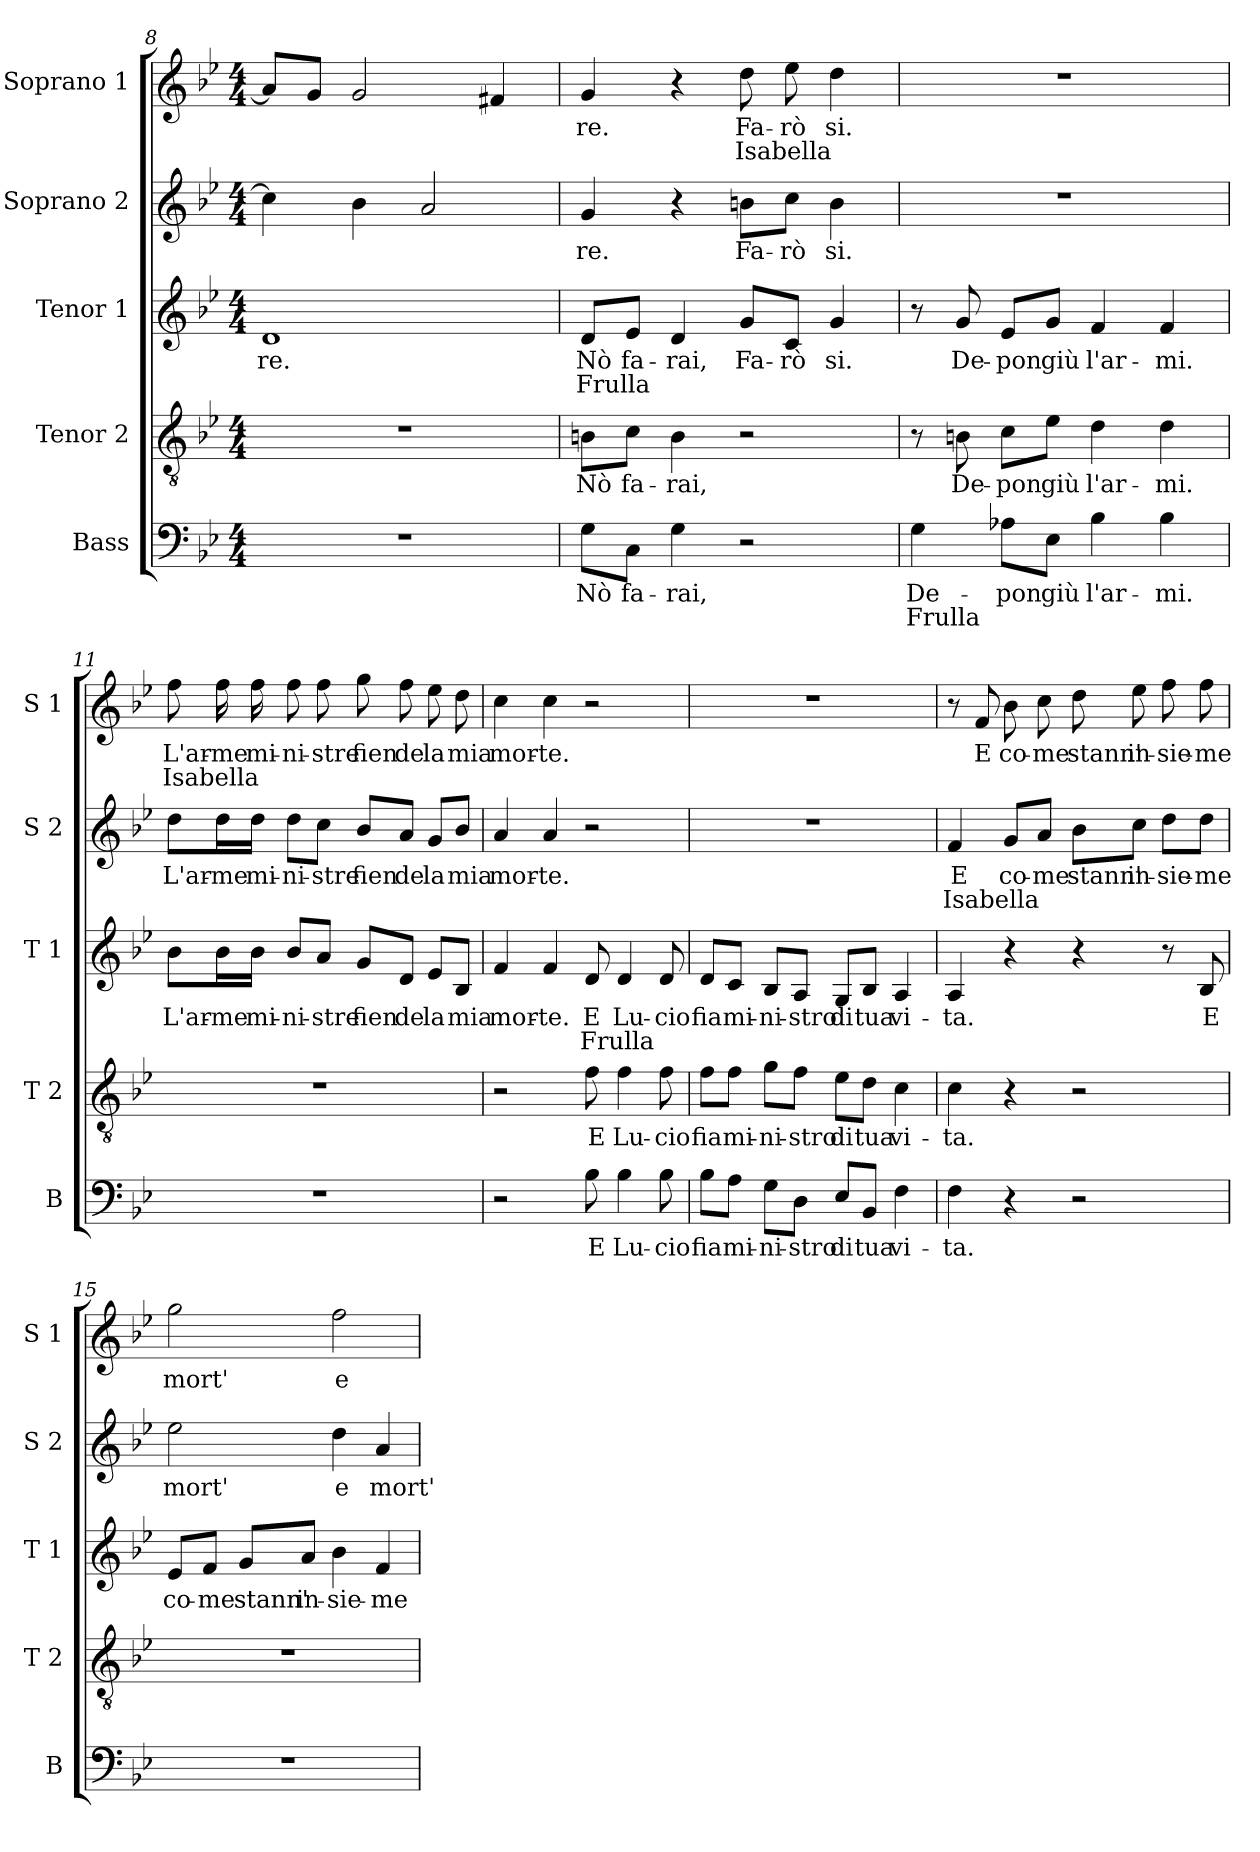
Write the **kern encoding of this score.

**kern	**text	**text	**kern	**text	**kern	**text	**text	**kern	**text	**text	**kern	**text	**text
*part5	*part5	*part5	*part4	*part4	*part3	*part3	*part3	*part2	*part2	*part2	*part1	*part1	*part1
*staff5	*staff5	*staff5	*staff4	*staff4	*staff3	*staff3	*staff3	*staff2	*staff2	*staff2	*staff1	*staff1	*staff1
*I"Bass	*	*	*I"Tenor 2	*	*I"Tenor 1	*	*	*I"Soprano 2	*	*	*I"Soprano 1	*	*
*I'B	*	*	*I'T 2	*	*I'T 1	*	*	*I'S 2	*	*	*I'S 1	*	*
*clefF4	*	*	*clefGv2	*	*clefG2	*	*	*clefG2	*	*	*clefG2	*	*
*k[b-e-]	*	*	*k[b-e-]	*	*k[b-e-]	*	*	*k[b-e-]	*	*	*k[b-e-]	*	*
*B-:	*	*	*B-:	*	*B-:	*	*	*B-:	*	*	*B-:	*	*
*M4/4	*	*	*M4/4	*	*M4/4	*	*	*M4/4	*	*	*M4/4	*	*
=8	=8	=8	=8	=8	=8	=8	=8	=8	=8	=8	=8	=8	=8
!	!	!	!	!	!	!LO:LY:b	!	!	!	!	!	!	!
1r	.	.	1r	.	1d	-re.	.	4cc\]	.	.	8a/L]	.	.
.	.	.	.	.	.	.	.	.	.	.	8g/J	.	.
.	.	.	.	.	.	.	.	4b-\	.	.	2g/	.	.
.	.	.	.	.	.	.	.	2a/	.	.	.	.	.
.	.	.	.	.	.	.	.	.	.	.	4f#X/	.	.
!!LO:PB:g=z
=9	=9	=9	=9	=9	=9	=9	=9	=9	=9	=9	=9	=9	=9
!	!LO:LY:b	!	!	!LO:LY:b	!	!LO:LY:b	!LO:LY:a	!	!LO:LY:b	!	!	!LO:LY:b	!
8G\L	Nò	.	8Bn\L	Nò	8d/L	Nò	Frulla	4g/	-re.	.	4g/	-re.	.
!	!LO:LY:b	!	!	!LO:LY:b	!	!LO:LY:b	!	!	!	!	!	!	!
8C\J	fa-	.	8c\J	fa-	8e-/J	fa-	.	.	.	.	.	.	.
!	!LO:LY:b	!	!	!LO:LY:b	!	!LO:LY:b	!	!	!	!	!	!	!
4G\	-rai,	.	4B\	-rai,	4d/	-rai,	.	4r	.	.	4r	.	.
!	!	!	!	!	!	!LO:LY:b	!	!	!LO:LY:b	!	!	!LO:LY:b	!LO:LY:a
2r	.	.	2r	.	8g/L	Fa-	.	8bn\L	Fa-	.	8dd\	Fa-	Isabella
!	!	!	!	!	!	!LO:LY:b	!	!	!LO:LY:b	!	!	!LO:LY:b	!
.	.	.	.	.	8c/J	-rò	.	8cc\J	-rò	.	8ee-\	-rò	.
!	!	!	!	!	!	!LO:LY:b	!	!	!LO:LY:b	!	!	!LO:LY:b	!
.	.	.	.	.	4g/	si.	.	4b\	si.	.	4dd\	si.	.
=10	=10	=10	=10	=10	=10	=10	=10	=10	=10	=10	=10	=10	=10
!	!LO:LY:b	!LO:LY:a	!	!	!	!	!	!	!	!	!	!	!
4G\	De-	Frulla	8r	.	8r	.	.	1r	.	.	1r	.	.
!	!	!	!	!LO:LY:b	!	!LO:LY:b	!	!	!	!	!	!	!
.	.	.	8Bn\	De-	8g/	De-	.	.	.	.	.	.	.
!	!LO:LY:b	!	!	!LO:LY:b	!	!LO:LY:b	!	!	!	!	!	!	!
8A-X\L	-pon	.	8c\L	-pon	8e-/L	-pon	.	.	.	.	.	.	.
!	!LO:LY:b	!	!	!LO:LY:b	!	!LO:LY:b	!	!	!	!	!	!	!
8E-\J	giù	.	8e-\J	giù	8g/J	giù	.	.	.	.	.	.	.
!	!LO:LY:b	!	!	!LO:LY:b	!	!LO:LY:b	!	!	!	!	!	!	!
4B-\	l'ar-	.	4d\	l'ar-	4f/	l'ar-	.	.	.	.	.	.	.
!	!LO:LY:b	!	!	!LO:LY:b	!	!LO:LY:b	!	!	!	!	!	!	!
4B-\	-mi.	.	4d\	-mi.	4f/	-mi.	.	.	.	.	.	.	.
=11	=11	=11	=11	=11	=11	=11	=11	=11	=11	=11	=11	=11	=11
!	!	!	!	!	!	!LO:LY:b	!	!	!LO:LY:b	!	!	!LO:LY:b	!LO:LY:a
1r	.	.	1r	.	8b-\L	L'ar-	.	8dd\L	L'ar-	.	8ff\	L'ar-	Isabella
!	!	!	!	!	!	!LO:LY:b	!	!	!LO:LY:b	!	!	!LO:LY:b	!
.	.	.	.	.	16b-\L	-me	.	16dd\L	-me	.	16ff\	-me	.
!	!	!	!	!	!	!LO:LY:b	!	!	!LO:LY:b	!	!	!LO:LY:b	!
.	.	.	.	.	16b-\JJ	mi-	.	16dd\JJ	mi-	.	16ff\	mi-	.
!	!	!	!	!	!	!LO:LY:b	!	!	!LO:LY:b	!	!	!LO:LY:b	!
.	.	.	.	.	8b-/L	-ni-	.	8dd\L	-ni-	.	8ff\	-ni-	.
!	!	!	!	!	!	!LO:LY:b	!	!	!LO:LY:b	!	!	!LO:LY:b	!
.	.	.	.	.	8a/J	-stre	.	8cc\J	-stre	.	8ff\	-stre	.
!	!	!	!	!	!	!LO:LY:b	!	!	!LO:LY:b	!	!	!LO:LY:b	!
.	.	.	.	.	8g/L	fien	.	8b-/L	fien	.	8gg\	fien	.
!	!	!	!	!	!	!LO:LY:b	!	!	!LO:LY:b	!	!	!LO:LY:b	!
.	.	.	.	.	8d/J	de	.	8a/J	de	.	8ff\	de	.
!	!	!	!	!	!	!LO:LY:b	!	!	!LO:LY:b	!	!	!LO:LY:b	!
.	.	.	.	.	8e-/L	la	.	8g/L	la	.	8ee-\	la	.
!	!	!	!	!	!	!LO:LY:b	!	!	!LO:LY:b	!	!	!LO:LY:b	!
.	.	.	.	.	8B-/J	mia	.	8b-/J	mia	.	8dd\	mia	.
=12	=12	=12	=12	=12	=12	=12	=12	=12	=12	=12	=12	=12	=12
!	!	!	!	!	!	!LO:LY:b	!	!	!LO:LY:b	!	!	!LO:LY:b	!
2r	.	.	2r	.	4f/	mor-	.	4a/	mor-	.	4cc\	mor-	.
!	!	!	!	!	!	!LO:LY:b	!	!	!LO:LY:b	!	!	!LO:LY:b	!
.	.	.	.	.	4f/	-te.	.	4a/	-te.	.	4cc\	-te.	.
!	!LO:LY:b	!	!	!LO:LY:b	!	!LO:LY:b	!LO:LY:a	!	!	!	!	!	!
8B-\	E	.	8f\	E	8d/	E	Frulla	2r	.	.	2r	.	.
!	!LO:LY:b	!	!	!LO:LY:b	!	!LO:LY:b	!	!	!	!	!	!	!
4B-\	Lu-	.	4f\	Lu-	4d/	Lu-	.	.	.	.	.	.	.
!	!LO:LY:b	!	!	!LO:LY:b	!	!LO:LY:b	!	!	!	!	!	!	!
8B-\	-cio	.	8f\	-cio	8d/	-cio	.	.	.	.	.	.	.
!!LO:LB:g=z
=13	=13	=13	=13	=13	=13	=13	=13	=13	=13	=13	=13	=13	=13
!	!LO:LY:b	!	!	!LO:LY:b	!	!LO:LY:b	!	!	!	!	!	!	!
8B-\L	fia	.	8f\L	fia	8d/L	fia	.	1r	.	.	1r	.	.
!	!LO:LY:b	!	!	!LO:LY:b	!	!LO:LY:b	!	!	!	!	!	!	!
8A\J	mi-	.	8f\J	mi-	8c/J	mi-	.	.	.	.	.	.	.
!	!LO:LY:b	!	!	!LO:LY:b	!	!LO:LY:b	!	!	!	!	!	!	!
8G\L	-ni-	.	8g\L	-ni-	8B-/L	-ni-	.	.	.	.	.	.	.
!	!LO:LY:b	!	!	!LO:LY:b	!	!LO:LY:b	!	!	!	!	!	!	!
8D\J	-stro	.	8f\J	-stro	8A/J	-stro	.	.	.	.	.	.	.
!	!LO:LY:b	!	!	!LO:LY:b	!	!LO:LY:b	!	!	!	!	!	!	!
8E-/L	di	.	8e-\L	di	8G/L	di	.	.	.	.	.	.	.
!	!LO:LY:b	!	!	!LO:LY:b	!	!LO:LY:b	!	!	!	!	!	!	!
8BB-/J	tua	.	8d\J	tua	8B-/J	tua	.	.	.	.	.	.	.
!	!LO:LY:b	!	!	!LO:LY:b	!	!LO:LY:b	!	!	!	!	!	!	!
4F\	vi-	.	4c\	vi-	4A/	vi-	.	.	.	.	.	.	.
=14	=14	=14	=14	=14	=14	=14	=14	=14	=14	=14	=14	=14	=14
!	!LO:LY:b	!	!	!LO:LY:b	!	!LO:LY:b	!	!	!LO:LY:b	!LO:LY:a	!	!	!
4F\	-ta.	.	4c\	-ta.	4A/	-ta.	.	4f/	E	Isabella	8r	.	.
!	!	!	!	!	!	!	!	!	!	!	!	!LO:LY:b	!
.	.	.	.	.	.	.	.	.	.	.	8f/	E	.
!	!	!	!	!	!	!	!	!	!LO:LY:b	!	!	!LO:LY:b	!
4r	.	.	4r	.	4r	.	.	8g/L	co-	.	8b-\	co-	.
!	!	!	!	!	!	!	!	!	!LO:LY:b	!	!	!LO:LY:b	!
.	.	.	.	.	.	.	.	8a/J	-me	.	8cc\	-me	.
!	!	!	!	!	!	!	!	!	!LO:LY:b	!	!	!LO:LY:b	!
2r	.	.	2r	.	4r	.	.	8b-\L	stann'	.	8dd\	stann'	.
!	!	!	!	!	!	!	!	!	!LO:LY:b	!	!	!LO:LY:b	!
.	.	.	.	.	.	.	.	8cc\J	in-	.	8ee-\	in-	.
!	!	!	!	!	!	!	!	!	!LO:LY:b	!	!	!LO:LY:b	!
.	.	.	.	.	8r	.	.	8dd\L	-sie-	.	8ff\	-sie-	.
!	!	!	!	!	!	!LO:LY:b	!	!	!LO:LY:b	!	!	!LO:LY:b	!
.	.	.	.	.	8B-/	E	.	8dd\J	-me	.	8ff\	-me	.
=15	=15	=15	=15	=15	=15	=15	=15	=15	=15	=15	=15	=15	=15
!	!	!	!	!	!	!LO:LY:b	!	!	!LO:LY:b	!	!	!LO:LY:b	!
1r	.	.	1r	.	8e-/L	co-	.	2ee-\	mort'	.	2gg\	mort'	.
!	!	!	!	!	!	!LO:LY:b	!	!	!	!	!	!	!
.	.	.	.	.	8f/J	-me	.	.	.	.	.	.	.
!	!	!	!	!	!	!LO:LY:b	!	!	!	!	!	!	!
.	.	.	.	.	8g/L	stann'	.	.	.	.	.	.	.
!	!	!	!	!	!	!LO:LY:b	!	!	!	!	!	!	!
.	.	.	.	.	8a/J	in-	.	.	.	.	.	.	.
!	!	!	!	!	!	!LO:LY:b	!	!	!LO:LY:b	!	!	!LO:LY:b	!
.	.	.	.	.	4b-\	-sie-	.	4dd\	e	.	2ff\	e	.
!	!	!	!	!	!	!LO:LY:b	!	!	!LO:LY:b	!	!	!	!
.	.	.	.	.	4f/	-me	.	4a/	mort'	.	.	.	.
=	=	=	=	=	=	=	=	=	=	=	=	=	=
*-	*-	*-	*-	*-	*-	*-	*-	*-	*-	*-	*-	*-	*-
